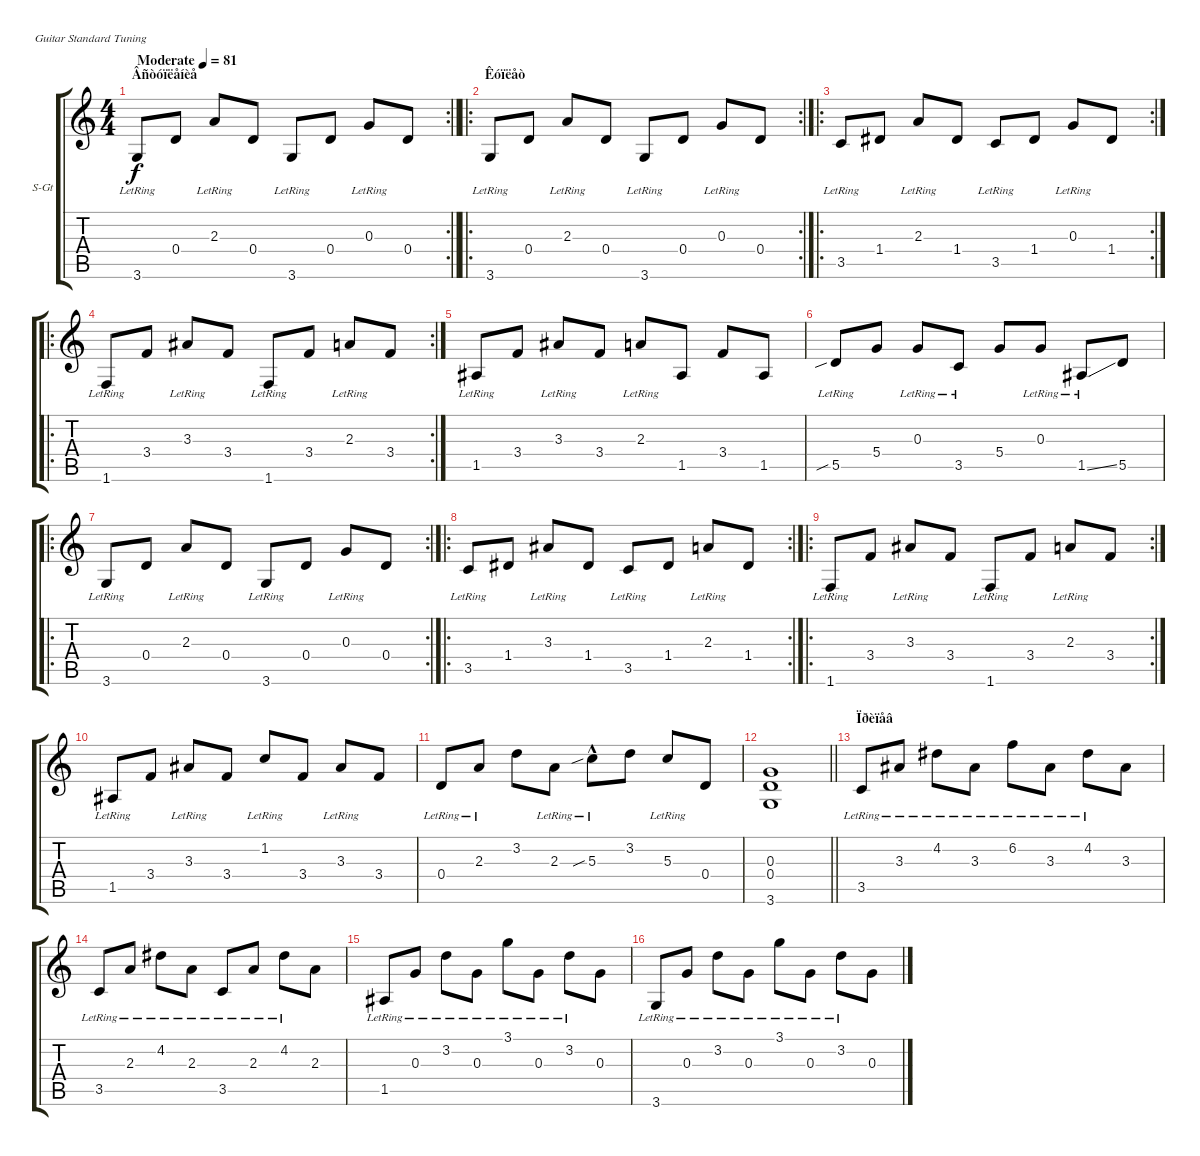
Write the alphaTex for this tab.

\bracketExtendMode groupsimilarinstruments
\firstSystemTrackNameOrientation horizontal
\otherSystemsTrackNameOrientation horizontal
\track ("Ãèòàðà" "S-Gt") {instrument acousticguitarsteel}
\staff {score tabs}
\tuning (E4 B3 G3 D3 A2 E2)
\rc 2
\ts (4 4)
\beaming (8 2 2 2 2)
\section ("" "Âñòóïëåíèå")
\tempo (81 "Moderate")
\clef g2
\barLineRight lightlight
\ks c
3.6{lr}.8{dy f instrument acousticguitarsteel} 0.4.8 2.3{lr}.8 0.4.8 3.6{lr}.8 0.4.8 0.3{lr}.8 0.4.8 |
\ro
\rc 2
\section ("" "Êóïëåò")
3.6{lr}.8 0.4.8 2.3{lr}.8 0.4.8 3.6{lr}.8 0.4.8 0.3{lr}.8 0.4.8 |
\ro
\rc 2
3.5{lr}.8 1.4.8 2.3{lr}.8 1.4.8 3.5{lr}.8 1.4.8 0.3{lr}.8 1.4.8 |
\ro
\rc 2
1.6{lr}.8 3.4.8 3.3{lr}.8 3.4.8 1.6{lr}.8 3.4.8 2.3{lr}.8 3.4.8 |
1.5{lr}.8 3.4.8 3.3{lr}.8 3.4.8 2.3{lr}.8 1.5.8 3.4.8 1.5.8 |
5.5{sib lr}.8 5.4.8 0.3{lr}.8 3.5{lr}.8 5.4.8 0.3{lr}.8 1.5{ss lr}.8 5.5.8 |
\ro
\rc 2
3.6{lr}.8 0.4.8 2.3{lr}.8 0.4.8 3.6{lr}.8 0.4.8 0.3{lr}.8 0.4.8 |
\ro
\rc 2
3.5{lr}.8 1.4.8 3.3{lr}.8 1.4.8 3.5{lr}.8 1.4.8 2.3{lr}.8 1.4.8 |
\ro
\rc 2
1.6{lr}.8 3.4.8 3.3{lr}.8 3.4.8 1.6{lr}.8 3.4.8 2.3{lr}.8 3.4.8 |
1.5{lr}.8 3.4.8 3.3{lr}.8 3.4.8 1.2{lr}.8 3.4.8 3.3{lr}.8 3.4.8 |
0.4{lr}.8 2.3{lr}.8 3.2.8 2.3{lr}.8 5.3{sib hac lr}.8 3.2.8 5.3{lr}.8 0.4.8 |
\barLineRight lightlight
(0.3 0.4 3.6).1 |
\section ("" "Ïðèïåâ")
3.5{lr}.8 3.3{lr}.8 4.2{lr}.8 3.3{lr}.8 6.2{lr}.8 3.3{lr}.8 4.2{lr}.8 3.3.8 |
3.5{lr}.8 2.3{lr}.8 4.2{lr}.8 2.3{lr}.8 3.5{lr}.8 2.3{lr}.8 4.2{lr}.8 2.3.8 |
1.5{lr}.8 0.3{lr}.8 3.2{lr}.8 0.3{lr}.8 3.1{lr}.8 0.3{lr}.8 3.2{lr}.8 0.3.8 |
3.6{lr}.8 0.3{lr}.8 3.2{lr}.8 0.3{lr}.8 3.1{lr}.8 0.3{lr}.8 3.2{lr}.8 0.3.8
